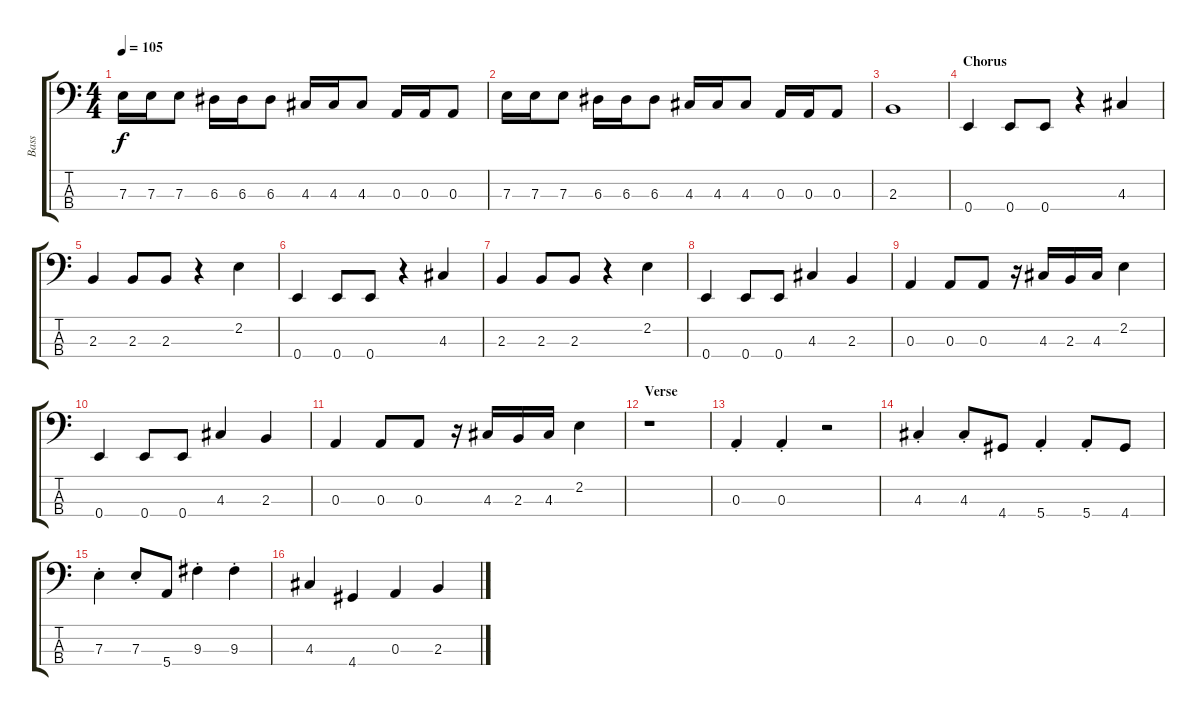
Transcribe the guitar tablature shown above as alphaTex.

\track ("Bass" "Bass") {instrument electricbassfinger}
\staff {score tabs}
\tuning (G2 D2 A1 E1) {hide}
\ts (4 4)
\tempo 105
\clef f4
\ks c
7.3.16{dy f} 7.3.16 7.3.8 6.3.16 6.3.16 6.3.8 4.3.16 4.3.16 4.3.8 0.3.16 0.3.16 0.3.8 |
7.3.16 7.3.16 7.3.8 6.3.16 6.3.16 6.3.8 4.3.16 4.3.16 4.3.8 0.3.16 0.3.16 0.3.8 |
2.3.1 |
\section ("" "Chorus")
0.4.4 0.4.8 0.4.8 r.4 4.3.4 |
2.3.4 2.3.8 2.3.8 r.4 2.2.4 |
0.4.4 0.4.8 0.4.8 r.4 4.3.4 |
2.3.4 2.3.8 2.3.8 r.4 2.2.4 |
0.4.4 0.4.8 0.4.8 4.3.4 2.3.4 |
0.3.4 0.3.8 0.3.8 r.16 4.3.16 2.3.16 4.3.16 2.2.4 |
0.4.4 0.4.8 0.4.8 4.3.4 2.3.4 |
0.3.4 0.3.8 0.3.8 r.16 4.3.16 2.3.16 4.3.16 2.2.4 |
\section ("" "Verse")
r.1 |
0.3{st}.4 0.3{st}.4 r.2 |
4.3{st}.4 4.3{st}.8 4.4.8 5.4{st}.4 5.4{st}.8 4.4.8 |
7.3{st}.4 7.3{st}.8 5.4.8 9.3{st}.4 9.3{st}.4 |
4.3.4 4.4.4 0.3.4 2.3.4
